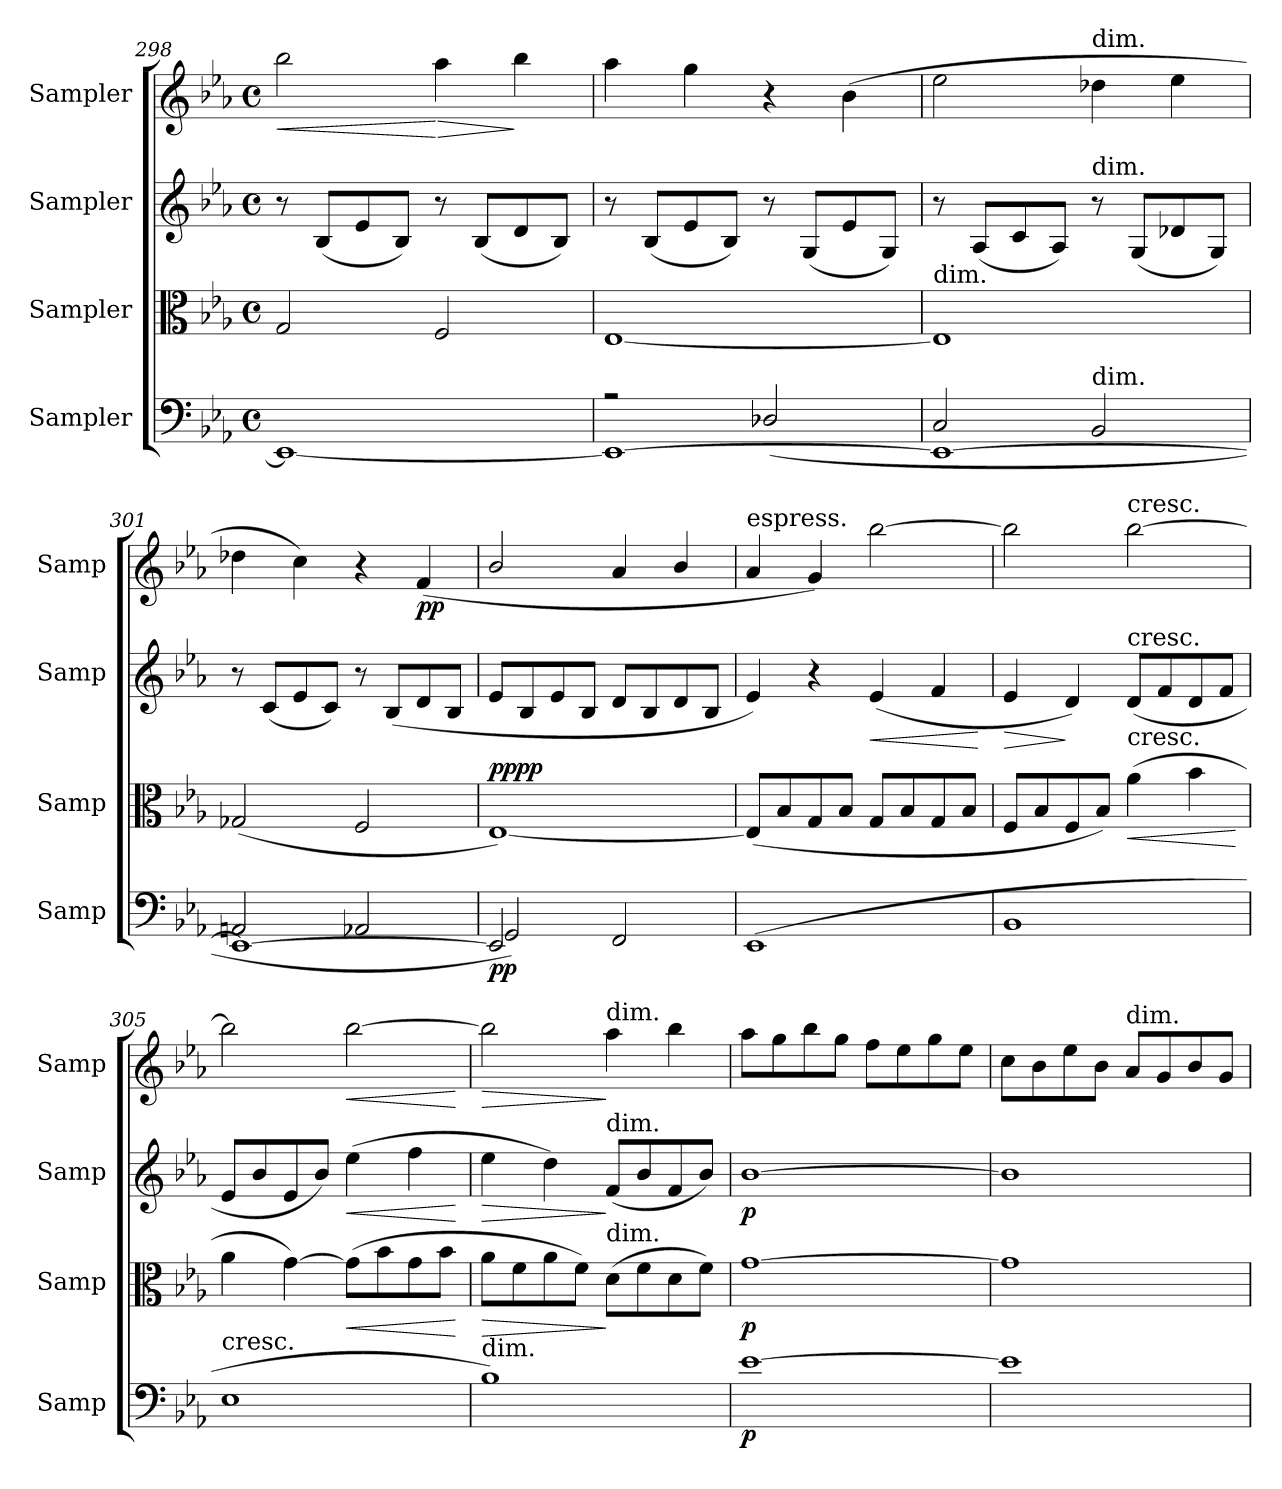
**kern	**dynam	**kern	**dynam	**kern	**dynam	**kern	**dynam
*part4	*part4	*part3	*part3	*part2	*part2	*part1	*part1
*staff4	*staff4	*staff3	*staff3	*staff2	*staff2	*staff1	*staff1
*I"Sampler	*	*I"Sampler	*	*I"Sampler	*	*I"Sampler	*
*I'Samp	*	*I'Samp	*	*I'Samp	*	*I'Samp	*
*clefF4	*	*clefC3	*	*clefG2	*	*clefG2	*
*k[b-e-a-]	*	*k[b-e-a-]	*	*k[b-e-a-]	*	*k[b-e-a-]	*
*M4/4	*	*M4/4	*	*M4/4	*	*M4/4	*
*met(c)	*	*met(c)	*	*met(c)	*	*met(c)	*
=298	=298	=298	=298	=298	=298	=298	=298
!	!	!	!	!	!	!	!LO:HP:b
1EE-_	.	2G/	.	8r	.	2bb-\	<
.	.	.	.	(8B-/L	.	.	.
.	.	.	.	8e-/	.	.	.
.	.	.	.	8B-/J)	.	.	.
!	!	!	!	!	!	!	!LO:HP:n=1:b
.	.	2F/	.	8r	.	4aa-\	[ >
.	.	.	.	(8B-/L	.	.	.
.	.	.	.	8d/	.	4bb-\	]
.	.	.	.	8B-/J)	.	.	.
=299	=299	=299	=299	=299	=299	=299	=299
*^	*	*	*	*	*	*	*
1EE-_	2rA	.	[1E-	.	8r	.	4aa-\	.
.	.	.	.	.	(8B-/L	.	.	.
.	.	.	.	.	8e-/	.	4gg\	.
.	.	.	.	.	8B-/J)	.	.	.
.	(2D-X/	.	.	.	8r	.	4r	.
.	.	.	.	.	(8G/L	.	.	.
.	.	.	.	.	8e-/	.	(4b-\	.
.	.	.	.	.	8G/J)	.	.	.
=300	=300	=300	=300	=300	=300	=300	=300	=300
!	!	!	!LO:TX:a:t=dim.	!	!	!	!	!
1EE-_	2C/	.	1E-]	.	8r	.	2ee-\	.
.	.	.	.	.	(8A-/L	.	.	.
.	.	.	.	.	8c/	.	.	.
.	.	.	.	.	8A-/J)	.	.	.
!	!	!	!	!	!	!	!LO:TX:a:t=dim.	!
!	!	!	!	!	!LO:TX:a:t=dim.	!	!	!
!	!LO:TX:a:t=dim.	!	!	!	!	!	!	!
.	2BB-/	.	.	.	8r	.	4dd-X\	.
.	.	.	.	.	(8G/L	.	.	.
.	.	.	.	.	8d-X/	.	4ee-\	.
.	.	.	.	.	8G/J)	.	.	.
=301	=301	=301	=301	=301	=301	=301	=301	=301
1EE-_	2AAn/	.	(2G-X/	.	8r	.	4dd-X\	.
.	.	.	.	.	(8c/L	.	.	.
.	.	.	.	.	8e-/	.	4cc\)	.
.	.	.	.	.	8c/J)	.	.	.
.	2AA-X/	.	2F/	.	8r	.	4r	.
.	.	.	.	.	(8B-/L	.	.	.
!	!	!	!	!	!	!	!	!LO:DY:b
.	.	.	.	.	8d/	.	(4f/	pp
.	.	.	.	.	8B-/J	.	.	.
=302	=302	=302	=302	=302	=302	=302	=302	=302
!	!	!LO:DY:b	!	!LO:DY:b	!	!	!	!
!	!	!	!	!LO:DY:n=1:a	!	!	!	!
2EE-/]	2GG/)	pp	[1E-)	pp pp	8e-/L	.	2b-/	.
.	.	.	.	.	8B-/	.	.	.
.	.	.	.	.	8e-/	.	.	.
.	.	.	.	.	8B-/J	.	.	.
2FF/	2ryy	.	.	.	8d/L	.	4a-/	.
.	.	.	.	.	8B-/	.	.	.
.	.	.	.	.	8d/	.	4b-/	.
.	.	.	.	.	8B-/J	.	.	.
*v	*v	*	*	*	*	*	*	*
=303	=303	=303	=303	=303	=303	=303	=303
!	!	!	!	!	!	!LO:TX:a:t=espress.	!
(1EE-	.	(8E-/L]	.	4e-/)	.	4a-/	.
.	.	8B-/	.	.	.	.	.
.	.	8G/	.	4r	.	4g/)	.
.	.	8B-/J	.	.	.	.	.
!	!	!	!	!	!LO:HP:b	!	!
.	.	8G/L	.	(4e-/	<	[2bb-\	.
.	.	8B-/	.	.	.	.	.
.	.	8G/	.	4f/	.	.	.
.	.	8B-/J	.	.	.	.	.
.	.	.	.	.	[	.	.
=304	=304	=304	=304	=304	=304	=304	=304
!	!	!	!	!	!LO:HP:b	!	!
1BB-	.	8F/L	.	4e-/	>	2bb-\]	.
.	.	8B-/	.	.	.	.	.
.	.	8F/	.	4d/)	]	.	.
.	.	8B-/J)	.	.	.	.	.
!	!	!	!	!	!	!LO:TX:a:t=cresc.	!
!	!	!	!	!LO:TX:a:t=cresc.	!	!	!
!	!	!LO:TX:a:t=cresc.	!	!	!	!	!
!	!	!	!LO:HP:b	!	!	!	!
.	.	(4a-\	<	(8d/L	.	[2bb-\	.
.	.	.	.	8f/	.	.	.
.	.	4b-\	.	8d/	.	.	.
.	.	.	.	8f/J	.	.	.
.	.	.	[	.	.	.	.
!!LO:LB:g=z
=305	=305	=305	=305	=305	=305	=305	=305
!LO:TX:a:t=cresc.	!	!	!	!	!	!	!
1E-	.	4a-\	.	8e-/L	.	2bb-\]	.
.	.	.	.	8b-/	.	.	.
.	.	[4g\)	.	8e-/	.	.	.
.	.	.	.	8b-/J)	.	.	.
!	!	!	!LO:HP:b	!	!LO:HP:b	!	!LO:HP:b
.	.	(8g\L]	<	(4ee-\	<	[2bb-\	<
.	.	8b-\	.	.	.	.	.
.	.	8g\	.	4ff\	.	.	.
.	.	8b-\J	.	.	.	.	.
.	.	.	[	.	[	.	[
=306	=306	=306	=306	=306	=306	=306	=306
!LO:TX:a:t=dim.	!	!	!	!	!	!	!
!	!	!	!LO:HP:b	!	!LO:HP:b	!	!LO:HP:b
1B-)	.	8a-\L	>	4ee-\	>	2bb-\]	>
.	.	8f\	.	.	.	.	.
.	.	8a-\	.	4dd\)	.	.	.
.	.	8f\J)	.	.	.	.	.
!	!	!	!	!	!	!LO:TX:a:t=dim.	!
!	!	!	!	!LO:TX:a:t=dim.	!	!	!
!	!	!LO:TX:a:t=dim.	!	!	!	!	!
.	.	(8d\L	]	(8f/L	]	4aa-\	]
.	.	8f\	.	8b-/	.	.	.
.	.	8d\	.	8f/	.	4bb-\	.
.	.	8f\J)	.	8b-/J)	.	.	.
=307	=307	=307	=307	=307	=307	=307	=307
!	!LO:DY:b	!	!LO:DY:b	!	!LO:DY:b	!	!
[1e-	p	[1g	p	[1b-	p	8aa-\L	.
.	.	.	.	.	.	8gg\	.
.	.	.	.	.	.	8bb-\	.
.	.	.	.	.	.	8gg\J	.
.	.	.	.	.	.	8ff\L	.
.	.	.	.	.	.	8ee-\	.
.	.	.	.	.	.	8gg\	.
.	.	.	.	.	.	8ee-\J	.
=308	=308	=308	=308	=308	=308	=308	=308
1e-]	.	1g]	.	1b-]	.	8cc\L	.
.	.	.	.	.	.	8b-\	.
.	.	.	.	.	.	8ee-\	.
.	.	.	.	.	.	8b-\J	.
!	!	!	!	!	!	!LO:TX:a:t=dim.	!
.	.	.	.	.	.	8a-/L	.
.	.	.	.	.	.	8g/	.
.	.	.	.	.	.	8b-/	.
.	.	.	.	.	.	8g/J	.
=	=	=	=	=	=	=	=
*-	*-	*-	*-	*-	*-	*-	*-
